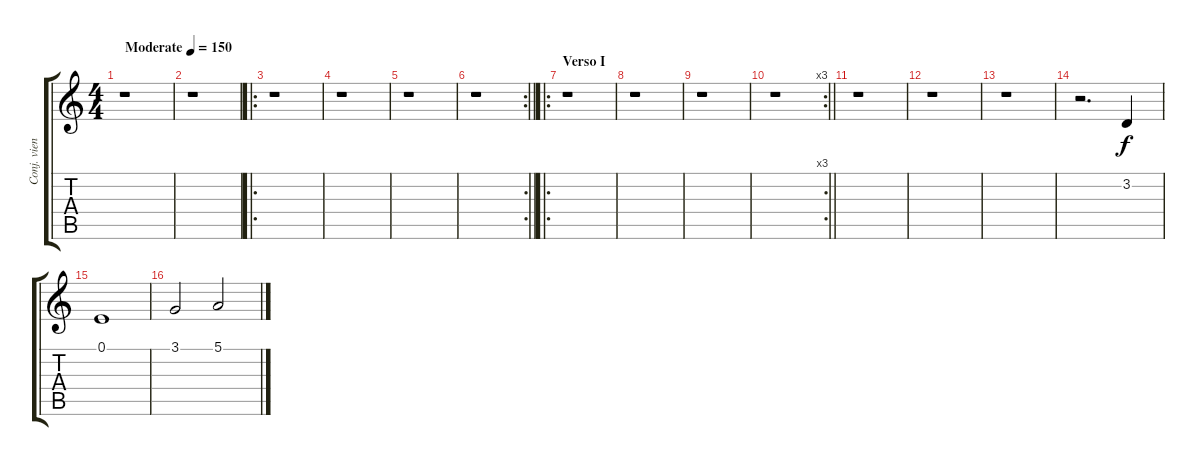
\track ("Conj. vientos" "Conj. vien") {instrument tuba}
\staff {score tabs}
\tuning (E4 B3 G3 D3 A2 E2) {hide}
\ts (4 4)
\tempo (150 "Moderate")
\clef g2
\ks c
r.1{dy f instrument tuba} |
r.1 |
\ro
r.1 |
r.1 |
r.1 |
\rc 2
\barLineRight lightlight
r.1 |
\ro
\section ("" "Verso I")
r.1 |
r.1 |
r.1 |
\rc 3
\barLineRight lightlight
r.1 |
r.1 |
r.1 |
r.1 |
r.2{d} 3.2.4{instrument sopranosax} |
0.1.1 |
3.1.2 5.1.2
